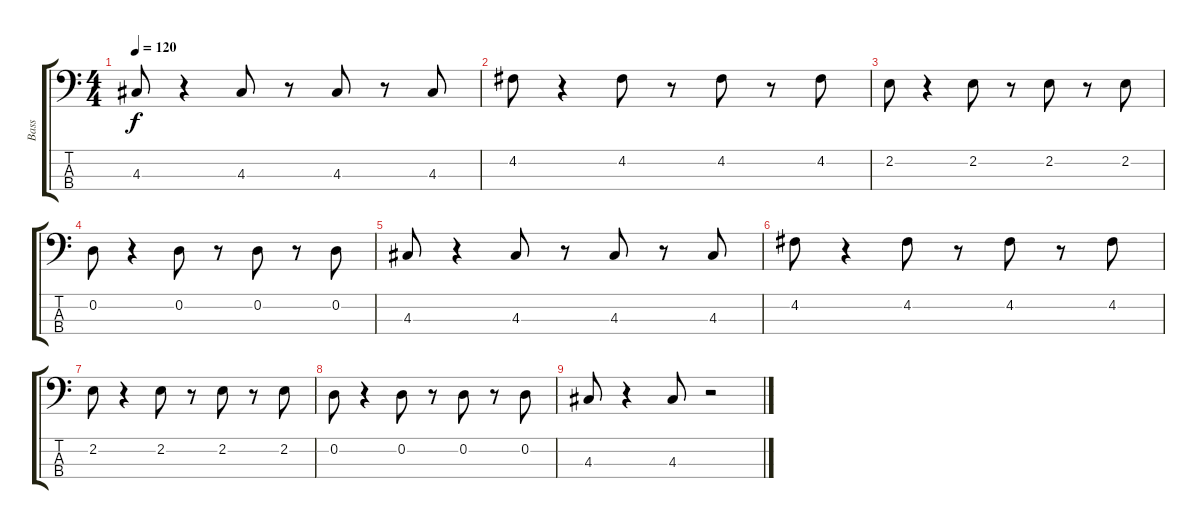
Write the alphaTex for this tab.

\track ("Bass" "Bass") {instrument electricbasspick}
\staff {score tabs}
\tuning (G2 D2 A1 E1) {hide}
\ts (4 4)
\tempo 120
\clef f4
\ks c
4.3.8{dy f} r.4 4.3.8 r.8 4.3.8 r.8 4.3.8 |
4.2.8 r.4 4.2.8 r.8 4.2.8 r.8 4.2.8 |
2.2.8 r.4 2.2.8 r.8 2.2.8 r.8 2.2.8 |
0.2.8 r.4 0.2.8 r.8 0.2.8 r.8 0.2.8 |
4.3.8 r.4 4.3.8 r.8 4.3.8 r.8 4.3.8 |
4.2.8 r.4 4.2.8 r.8 4.2.8 r.8 4.2.8 |
2.2.8 r.4 2.2.8 r.8 2.2.8 r.8 2.2.8 |
0.2.8 r.4 0.2.8 r.8 0.2.8 r.8 0.2.8 |
4.3.8 r.4 4.3.8 r.2
